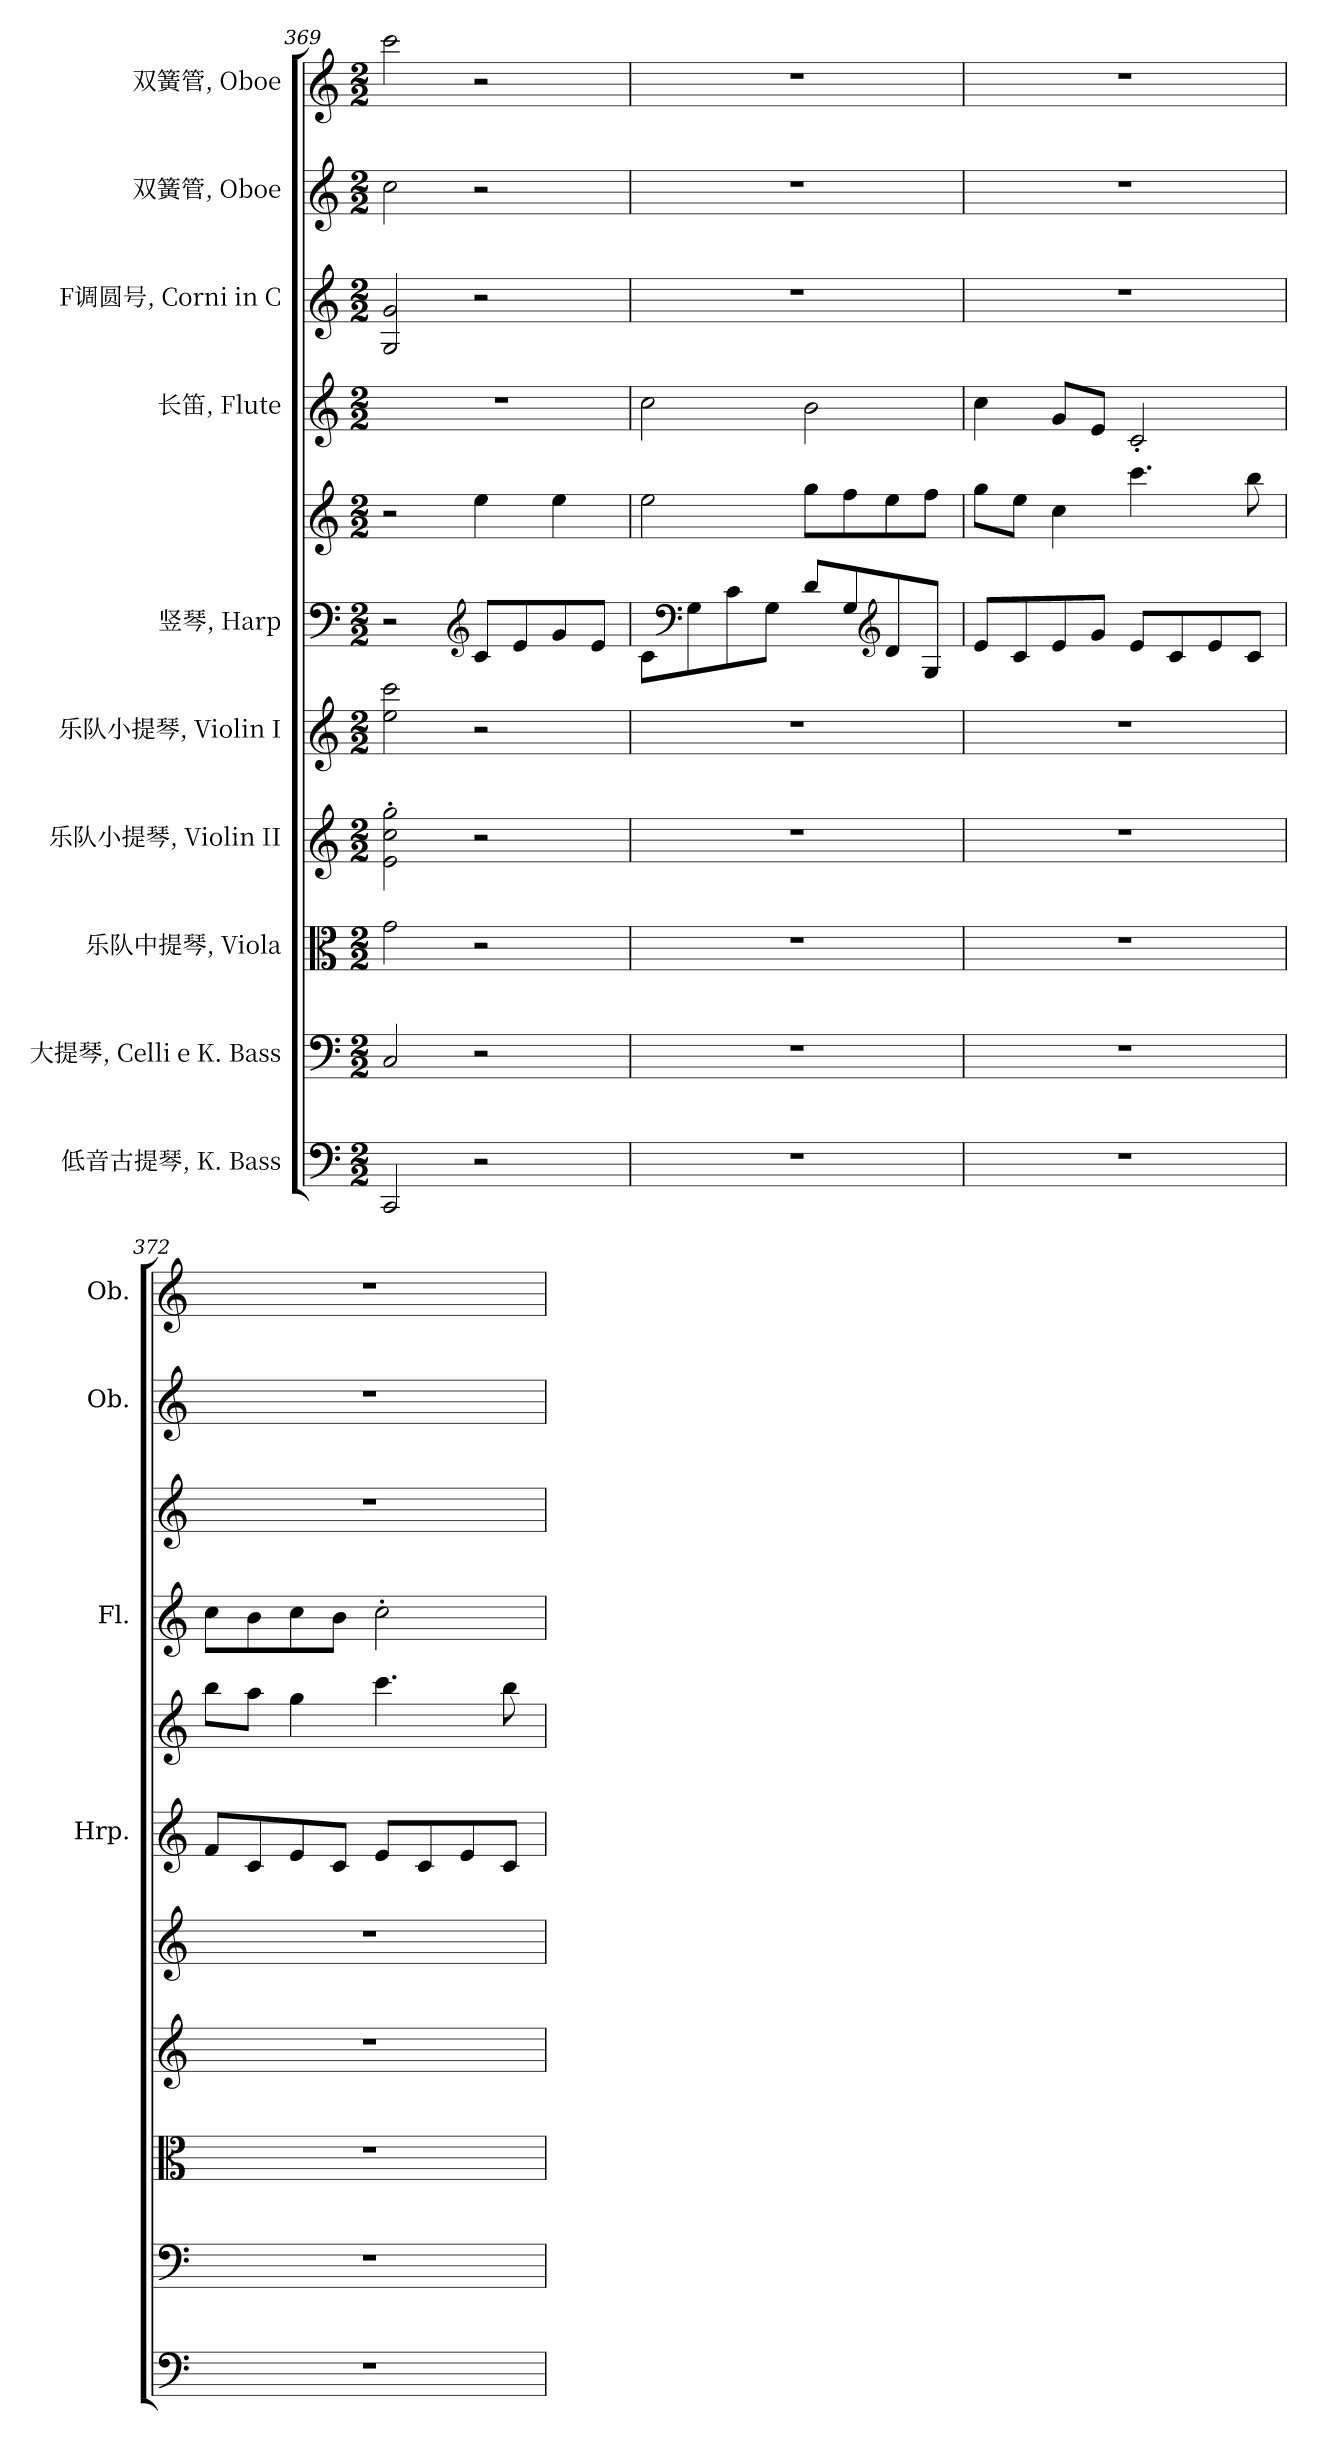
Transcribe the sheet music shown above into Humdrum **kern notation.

**kern	**kern	**kern	**kern	**kern	**kern	**kern	**kern	**kern	**kern	**kern
*part10	*part9	*part8	*part7	*part6	*part5	*part5	*part4	*part3	*part2	*part1
*staff11	*staff10	*staff9	*staff8	*staff7	*staff6	*staff5	*staff4	*staff3	*staff2	*staff1
*I"低音古提琴, K. Bass	*I"大提琴, Celli e K. Bass	*I"乐队中提琴, Viola	*I"乐队小提琴, Violin II	*I"乐队小提琴, Violin I	*I"竖琴, Harp	*	*I"长笛, Flute	*I"F调圆号, Corni in C	*I"双簧管, Oboe	*I"双簧管, Oboe
*	*	*	*	*	*I'Hrp.	*	*I'Fl.	*	*I'Ob.	*I'Ob.
*clefF4	*clefF4	*clefC3	*clefG2	*clefG2	*clefF4	*clefG2	*clefG2	*clefG2	*clefG2	*clefG2
*	*	*	*	*	*	*	*	*ITrd4c7	*	*
*k[]	*k[]	*k[]	*k[]	*k[]	*k[]	*k[]	*k[]	*k[b-]	*k[]	*k[]
*M2/2	*M2/2	*M2/2	*M2/2	*M2/2	*M2/2	*M2/2	*M2/2	*M2/2	*M2/2	*M2/2
=369	=369	=369	=369	=369	=369	=369	=369	=369	=369	=369
2CC/	2C/	2g\	2e\' 2cc\' 2gg\'	2ee\ 2ccc\	2r	2r	1r	2C/ 2c/	2cc\	2ccc\
*	*	*	*	*	*clefG2	*	*	*	*	*
2r	2r	2r	2r	2r	8c/L	4ee\	.	2r	2r	2r
.	.	.	.	.	8e/	.	.	.	.	.
.	.	.	.	.	8g/	4ee\	.	.	.	.
.	.	.	.	.	8e/J	.	.	.	.	.
=370	=370	=370	=370	=370	=370	=370	=370	=370	=370	=370
1r	1r	1r	1r	1r	8c\L	2ee\	2cc\	1r	1r	1r
*	*	*	*	*	*clefF4	*	*	*	*	*
.	.	.	.	.	8G\	.	.	.	.	.
.	.	.	.	.	8c\	.	.	.	.	.
.	.	.	.	.	8G\J	.	.	.	.	.
.	.	.	.	.	8d/L	8gg\L	2b\	.	.	.
.	.	.	.	.	8G/	8ff\	.	.	.	.
*	*	*	*	*	*clefG2	*	*	*	*	*
.	.	.	.	.	8d/	8ee\	.	.	.	.
.	.	.	.	.	8G/J	8ff\J	.	.	.	.
!!LO:PB:g=z
=371	=371	=371	=371	=371	=371	=371	=371	=371	=371	=371
1r	1r	1r	1r	1r	8e/L	8gg\L	4cc\	1r	1r	1r
.	.	.	.	.	8c/	8ee\J	.	.	.	.
.	.	.	.	.	8e/	4cc\	8g/L	.	.	.
.	.	.	.	.	8g/J	.	8e/J	.	.	.
.	.	.	.	.	8e/L	4.ccc\	2c'/	.	.	.
.	.	.	.	.	8c/	.	.	.	.	.
.	.	.	.	.	8e/	.	.	.	.	.
.	.	.	.	.	8c/J	8bb\	.	.	.	.
=372	=372	=372	=372	=372	=372	=372	=372	=372	=372	=372
1r	1r	1r	1r	1r	8f/L	8bb\L	8cc\L	1r	1r	1r
.	.	.	.	.	8c/	8aa\J	8b\	.	.	.
.	.	.	.	.	8e/	4gg\	8cc\	.	.	.
.	.	.	.	.	8c/J	.	8b\J	.	.	.
.	.	.	.	.	8e/L	4.ccc\	2cc'\	.	.	.
.	.	.	.	.	8c/	.	.	.	.	.
.	.	.	.	.	8e/	.	.	.	.	.
.	.	.	.	.	8c/J	8bb\	.	.	.	.
=	=	=	=	=	=	=	=	=	=	=
*-	*-	*-	*-	*-	*-	*-	*-	*-	*-	*-
